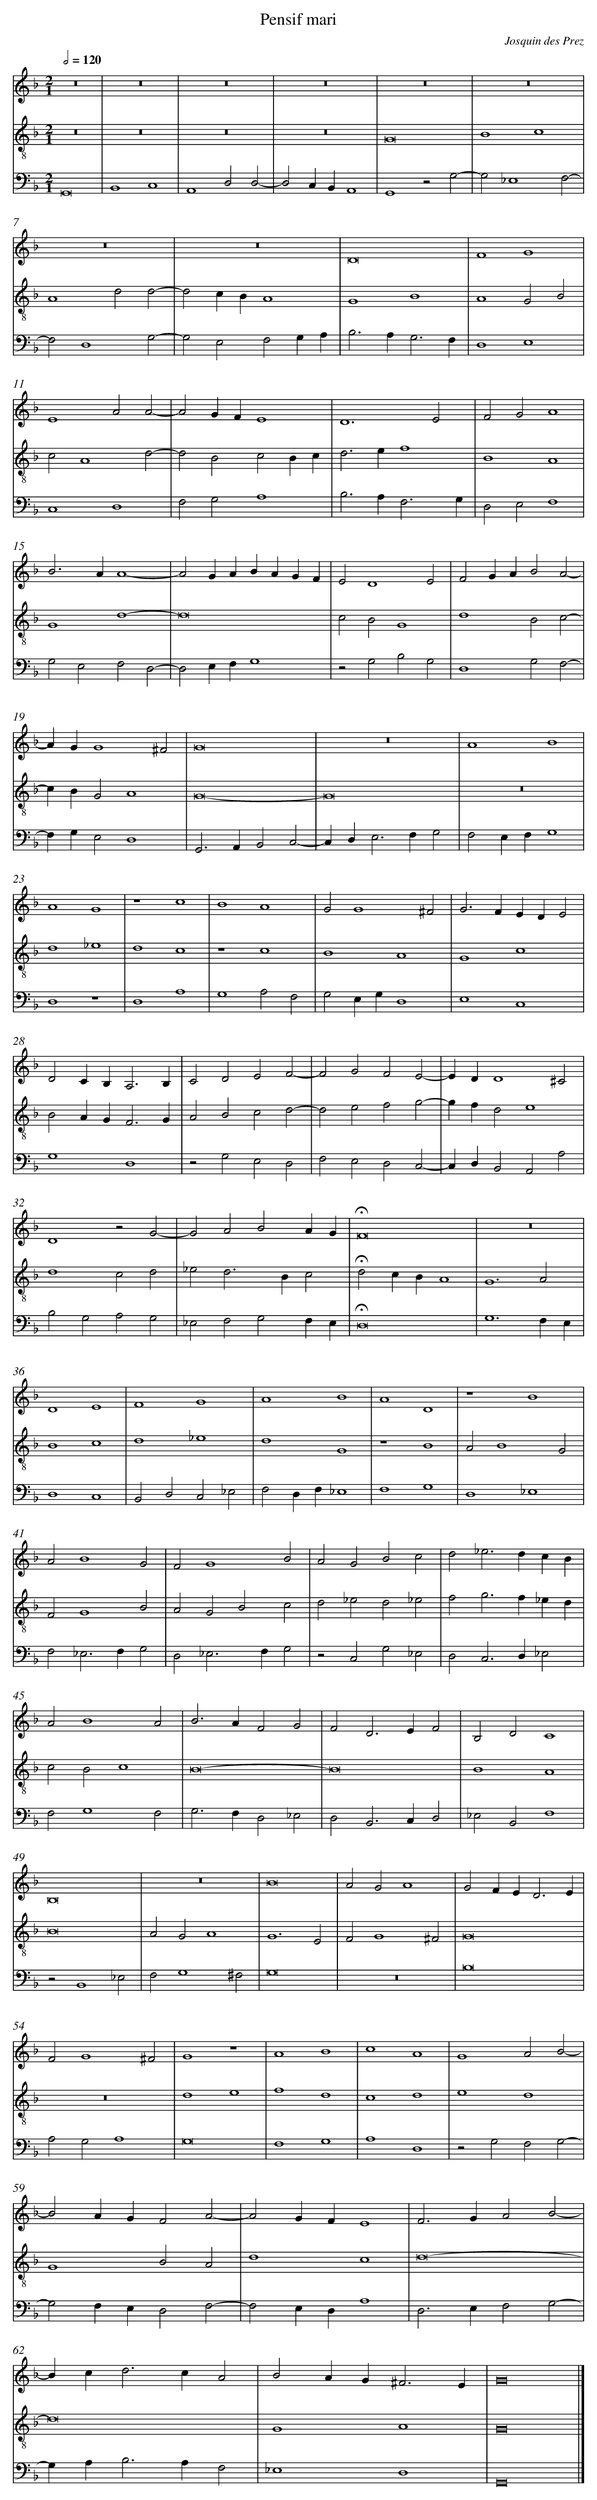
X:1
T:Pensif mari
C: Josquin des Prez
L: 1/4
M: 2/1
Q: 1/2=120
V: 1 clef=treble
V: 2 clef=treble-8
V: 3 clef=bass
K: F
[V:1] z8 |
[V:2] z8 |
[V:3] G,,8 |
[V:1] z8 |
[V:2] z8 |
[V:3] B,,4C,4 |
[V:1] z8 |
[V:2] z8 |
[V:3] A,,4D,2D,2- |
[V:1] z8 |
[V:2] z8 |
[V:3] D,2C,B,,A,,4 |
[V:1] z8 |
[V:2] G8 |
[V:3] G,,4z2G,2- |
[V:1] z8 |
[V:2] B4c4 |
[V:3] G,2_E,4F,2- |
[V:1] z8 |
[V:2] A4d2d2- |
[V:3] F,2D,4G,2- |
[V:1] z8 |
[V:2] d2cBA4 |
[V:3] G,2E,2F,2G,A, |
[V:1] D8 |
[V:2] G4B4 |
[V:3] B,3A,G,3F, |
[V:1] F4G4 |
[V:2] A4G2B2 |
[V:3] D,4E,4 |
[V:1] E4A2A2- |
[V:2] c2A4d2- |
[V:3] C,4D,4 |
[V:1] A2GFE4 |
[V:2] d2B2c2Bc |
[V:3] F,2G,2A,4 |
[V:1] D6E2 |
[V:2] d3ef4 |
[V:3] B,3A,F,3G, |
[V:1] F2G2A4 |
[V:2] B4A4 |
[V:3] D,2E,2F,4 |
[V:1] B3AA4- |
[V:2] G4d4- |
[V:3] G,2E,2F,2D,2- |
[V:1] A2GABAGF |
[V:2] d8 |
[V:3] D,2E,F,G,4 |
[V:1] E2D4E2 |
[V:2] c2B2G4 |
[V:3] z2G,2B,2G,2 |
[V:1] F2GAB2A2- |
[V:2] d4B2c2- |
[V:3] D,4G,2F,2- |
[V:1] AGG4^F2 |
[V:2] cBG2A4 |
[V:3] F,G,E,2D,4 |
[V:1] G8 |
[V:2] G8- |
[V:3] G,,3A,,B,,2C,2- |
[V:1] z8 |
[V:2] G8 |
[V:3] C,D,E,3F,G,2 |
[V:1] A4B4 |
[V:2] z8 |
[V:3] F,2E,F,G,4 |
[V:1] A4G4 |
[V:2] d4_e4 |
[V:3] D,4z4 |
[V:1] z4c4 |
[V:2] d4c4 |
[V:3] D,4A,4 |
[V:1] B4A4 |
[V:2] z4c4 |
[V:3] G,4A,2F,2 |
[V:1] G2G4^F2 |
[V:2] B4A4 |
[V:3] G,2E,G,D,4 |
[V:1] G3FEDE2 |
[V:2] G4c4 |
[V:3] E,4C,4 |
[V:1] D2CB,A,3B, |
[V:2] B2AGF3G |
[V:3] G,4D,4 |
[V:1] C2D2E2F2- |
[V:2] A2B2c2d2- |
[V:3] z2G,2E,2D,2 |
[V:1] F2G2F2E2- |
[V:2] d2e2f2g2- |
[V:3] F,2E,2D,2C,2- |
[V:1] EDD4^C2 |
[V:2] gfd2e4 |
[V:3] C,D,B,,2A,,2A,2 |
[V:1] D4z2G2- |
[V:2] d4c2d2 |
[V:3] B,2G,2A,2G,2 |
[V:1] G2A2B2AG |
[V:2] _e2d3Bc2 |
[V:3] _E,2F,2G,2F,E, |
[V:1] !fermata!F8 |
[V:2] !fermata!d2cBA4 |
[V:3] !fermata!D,8 |
[V:1] z8 |
[V:2] G6A2 |
[V:3] G,6F,E, |
[V:1] D4E4 |
[V:2] B4c4 |
[V:3] D,4C,4 |
[V:1] F4G4 |
[V:2] d4_e4 |
[V:3] B,,2D,2C,2_E,2 |
[V:1] A4B4 |
[V:2] d4G4 |
[V:3] F,2D,F,_E,4 |
[V:1] A4D4 |
[V:2] z4B4 |
[V:3] F,4G,4 |
[V:1] z4B4 |
[V:2] A2B4G2 |
[V:3] D,4_E,4 |
[V:1] A2B4G2 |
[V:2] F2G4B2 |
[V:3] F,2_E,3F,G,2 |
[V:1] F2G4B2 |
[V:2] A2G2B2c2 |
[V:3] D,2_E,3F,G,2 |
[V:1] A2G2B2c2 |
[V:2] d2_e2d2_e2 |
[V:3] z2C,2G,2_E,2 |
[V:1] d2_e3dcB |
[V:2] f2g3f_ed |
[V:3] D,2C,3D,_E,2 |
[V:1] A2B4A2 |
[V:2] c2B2c4 |
[V:3] F,2G,4F,2 |
[V:1] B3AF2G2 |
[V:2] B8- |
[V:3] G,3F,D,2_E,2 |
[V:1] F2D3EF2 |
[V:2] B8 |
[V:3] D,2B,,3C,D,2 |
[V:1] B,2D2C4 |
[V:2] B4A4 |
[V:3] _E,2B,,2F,4 |
[V:1] B,8 |
[V:2] B8 |
[V:3] z2B,,4_E,2 |
[V:1] z8 |
[V:2] A2G2A4 |
[V:3] F,2G,4^F,2 |
[V:1] B8 |
[V:2] G6E2 |
[V:3] G,8 |
[V:1] A2G2A4 |
[V:2] F2G4^F2 |
[V:3] z8 |
[V:1] G2FED3E |
[V:2] G8 |
[V:3] B,8 |
[V:1] F2G4^F2 |
[V:2] z8 |
[V:3] A,2G,2A,4 |
[V:1] G4z4 |
[V:2] d4e4 |
[V:3] G,8 |
[V:1] A4B4 |
[V:2] f4d4 |
[V:3] F,4G,4 |
[V:1] c4A4 |
[V:2] c4d4 |
[V:3] A,4D,4 |
[V:1] G4A2B2- |
[V:2] e4d4 |
[V:3] z2G,2F,2G,2- |
[V:1] B2AGF2A2- |
[V:2] G4B2A2 |
[V:3] G,2F,E,D,2F,2- |
[V:1] A2GFE4 |
[V:2] d4c4 |
[V:3] F,2E,D,A,4 |
[V:1] F3GA2B2- |
[V:2] d8- |
[V:3] D,3E,F,2G,2- |
[V:1] Bcd3cA2 |
[V:2] d8 |
[V:3] G,A,B,3A,F,2 |
[V:1] B2AG^F3E |
[V:2] G4A4 |
[V:3] _E,4D,4 |
[V:1] G8 |]
[V:2] G8 |]
[V:3] G,,8 |]
